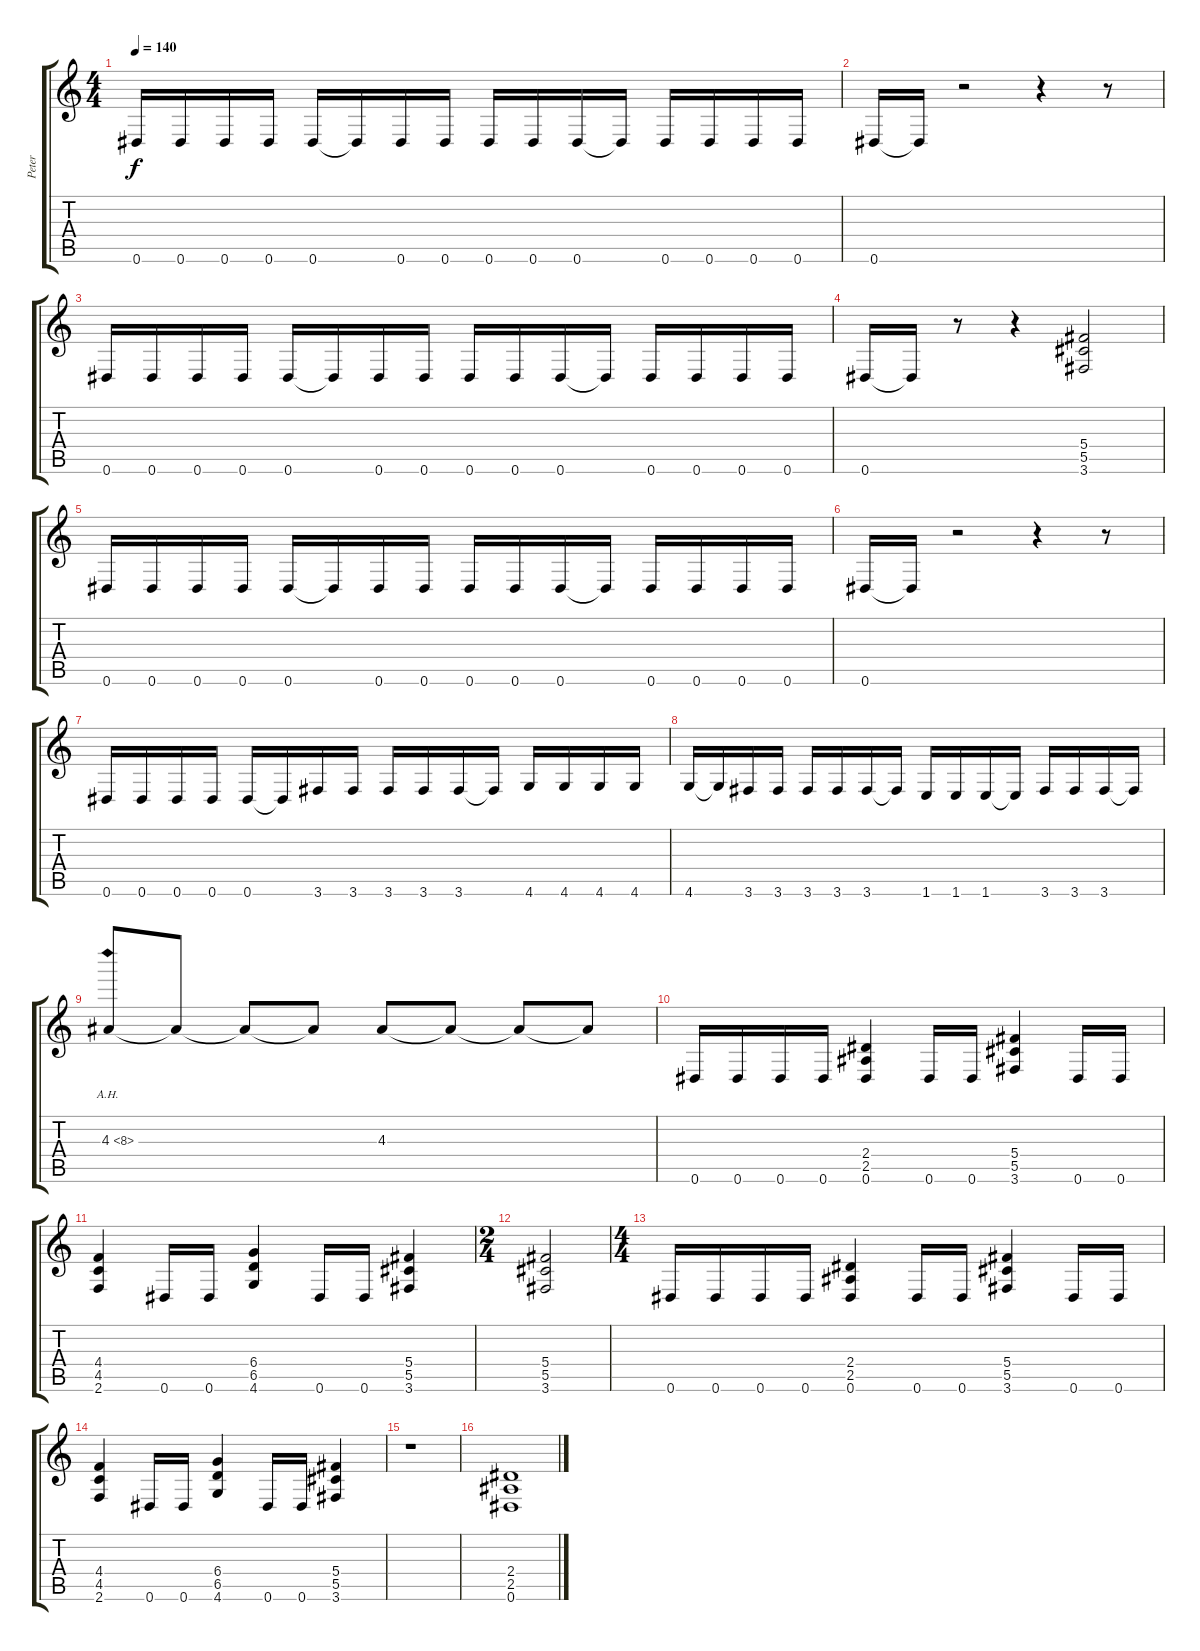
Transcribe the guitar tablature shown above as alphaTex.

\track ("Peter" "Peter") {instrument distortionguitar}
\staff {score tabs}
\tuning (Eb4 Bb3 Gb3 Db3 Ab2 Eb2) {hide}
\ts (4 4)
\tempo 140
\clef g2
\ks c
0.6.16{dy f} 0.6.16 0.6.16 0.6.16 0.6.16 0.6{t}.16 0.6.16 0.6.16 0.6.16 0.6.16 0.6.16 0.6{t}.16 0.6.16 0.6.16 0.6.16 0.6.16 |
0.6.16 0.6{t}.16 r.2 r.4 r.8 |
0.6.16 0.6.16 0.6.16 0.6.16 0.6.16 0.6{t}.16 0.6.16 0.6.16 0.6.16 0.6.16 0.6.16 0.6{t}.16 0.6.16 0.6.16 0.6.16 0.6.16 |
0.6.16 0.6{t}.16 r.8 r.4 (5.4 5.5 3.6).2 |
0.6.16 0.6.16 0.6.16 0.6.16 0.6.16 0.6{t}.16 0.6.16 0.6.16 0.6.16 0.6.16 0.6.16 0.6{t}.16 0.6.16 0.6.16 0.6.16 0.6.16 |
0.6.16 0.6{t}.16 r.2 r.4 r.8 |
0.6.16 0.6.16 0.6.16 0.6.16 0.6.16 0.6{t}.16 3.6.16 3.6.16 3.6.16 3.6.16 3.6.16 3.6{t}.16 4.6.16 4.6.16 4.6.16 4.6.16 |
4.6.16 4.6{t}.16 3.6.16 3.6.16 3.6.16 3.6.16 3.6.16 3.6{t}.16 1.6.16 1.6.16 1.6.16 1.6{t}.16 3.6.16 3.6.16 3.6.16 3.6{t}.16 |
4.3{ah 4}.8 4.3{t}.8 4.3{t}.8 4.3{t}.8 4.3.8 4.3{t}.8 4.3{t}.8 4.3{t}.8 |
0.6.16 0.6.16 0.6.16 0.6.16 (2.4 2.5 0.6).4 0.6.16 0.6.16 (5.4 5.5 3.6).4 0.6.16 0.6.16 |
(4.4 4.5 2.6).4 0.6.16 0.6.16 (6.4 6.5 4.6).4 0.6.16 0.6.16 (5.4 5.5 3.6).4 |
\ts (2 4)
(5.4 5.5 3.6).2 |
\ts (4 4)
0.6.16 0.6.16 0.6.16 0.6.16 (2.4 2.5 0.6).4 0.6.16 0.6.16 (5.4 5.5 3.6).4 0.6.16 0.6.16 |
(4.4 4.5 2.6).4 0.6.16 0.6.16 (6.4 6.5 4.6).4 0.6.16 0.6.16 (5.4 5.5 3.6).4 |
r.1 |
(2.4 2.5 0.6).1
